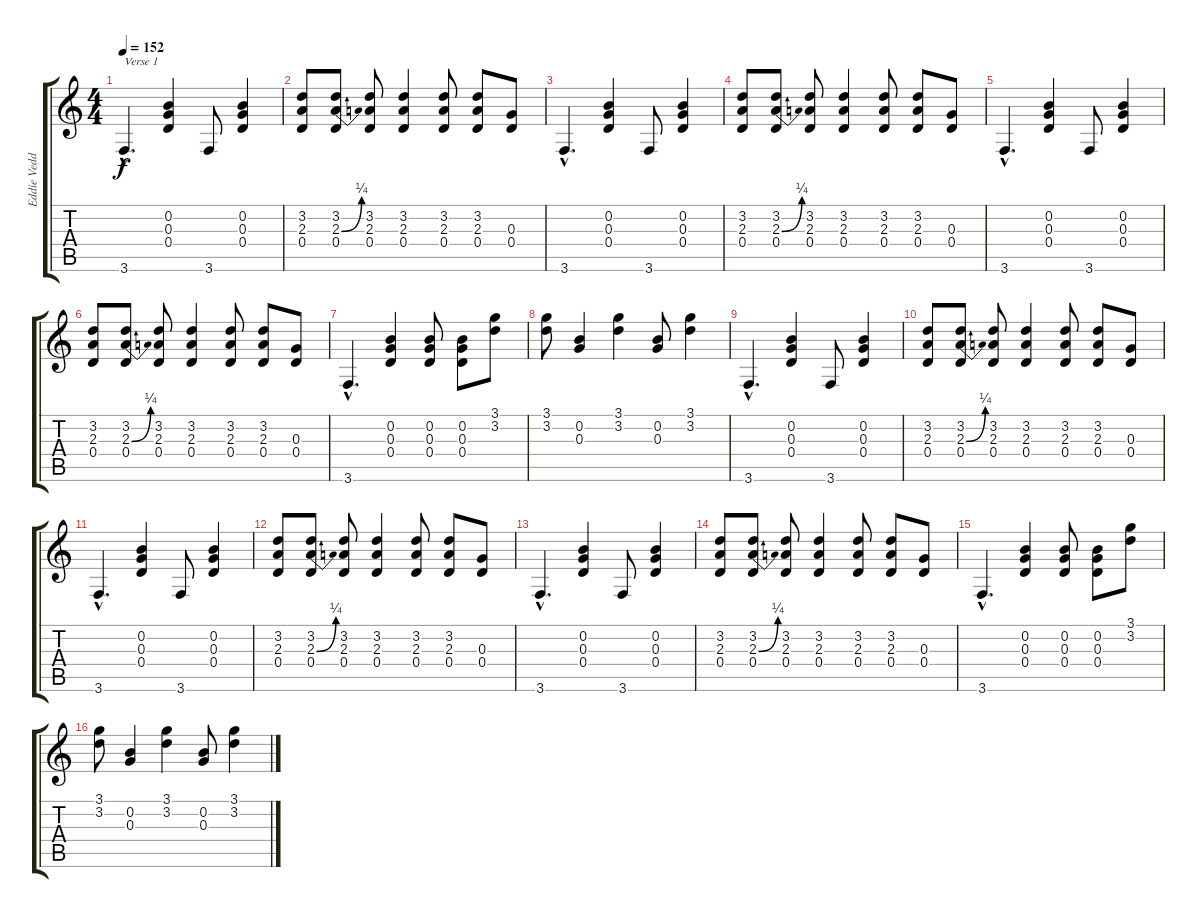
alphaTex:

\track ("Eddie Vedder" "Eddie Vedd") {instrument distortionguitar}
\staff {score tabs}
\tuning (E4 B3 G3 D3 A2 D2) {hide}
\ts (4 4)
\tempo 152
\clef g2
\ks c
3.6{hac}.4{d txt "Verse 1" dy f} (0.2 0.3 0.4).4 3.6.8 (0.2 0.3 0.4).4 |
(3.2 2.3 0.4).8 (3.2 2.3{be (bend 0 0 60 1)} 0.4).8 (3.2 2.3 0.4).8 (3.2 2.3 0.4).4 (3.2 2.3 0.4).8 (3.2 2.3 0.4).8 (0.3 0.4).8 |
3.6{hac}.4{d} (0.2 0.3 0.4).4 3.6.8 (0.2 0.3 0.4).4 |
(3.2 2.3 0.4).8 (3.2 2.3{be (bend 0 0 60 1)} 0.4).8 (3.2 2.3 0.4).8 (3.2 2.3 0.4).4 (3.2 2.3 0.4).8 (3.2 2.3 0.4).8 (0.3 0.4).8 |
3.6{hac}.4{d} (0.2 0.3 0.4).4 3.6.8 (0.2 0.3 0.4).4 |
(3.2 2.3 0.4).8 (3.2 2.3{be (bend 0 0 60 1)} 0.4).8 (3.2 2.3 0.4).8 (3.2 2.3 0.4).4 (3.2 2.3 0.4).8 (3.2 2.3 0.4).8 (0.3 0.4).8 |
3.6{hac}.4{d} (0.2 0.3 0.4).4 (0.2 0.3 0.4).8 (0.2 0.3 0.4).8 (3.1 3.2).8 |
(3.1 3.2).8 (0.2 0.3).4 (3.1 3.2).4 (0.2 0.3).8 (3.1 3.2).4 |
3.6{hac}.4{d} (0.2 0.3 0.4).4 3.6.8 (0.2 0.3 0.4).4 |
(3.2 2.3 0.4).8 (3.2 2.3{be (bend 0 0 60 1)} 0.4).8 (3.2 2.3 0.4).8 (3.2 2.3 0.4).4 (3.2 2.3 0.4).8 (3.2 2.3 0.4).8 (0.3 0.4).8 |
3.6{hac}.4{d} (0.2 0.3 0.4).4 3.6.8 (0.2 0.3 0.4).4 |
(3.2 2.3 0.4).8 (3.2 2.3{be (bend 0 0 60 1)} 0.4).8 (3.2 2.3 0.4).8 (3.2 2.3 0.4).4 (3.2 2.3 0.4).8 (3.2 2.3 0.4).8 (0.3 0.4).8 |
3.6{hac}.4{d} (0.2 0.3 0.4).4 3.6.8 (0.2 0.3 0.4).4 |
(3.2 2.3 0.4).8 (3.2 2.3{be (bend 0 0 60 1)} 0.4).8 (3.2 2.3 0.4).8 (3.2 2.3 0.4).4 (3.2 2.3 0.4).8 (3.2 2.3 0.4).8 (0.3 0.4).8 |
3.6{hac}.4{d} (0.2 0.3 0.4).4 (0.2 0.3 0.4).8 (0.2 0.3 0.4).8 (3.1 3.2).8 |
(3.1 3.2).8 (0.2 0.3).4 (3.1 3.2).4 (0.2 0.3).8 (3.1 3.2).4
